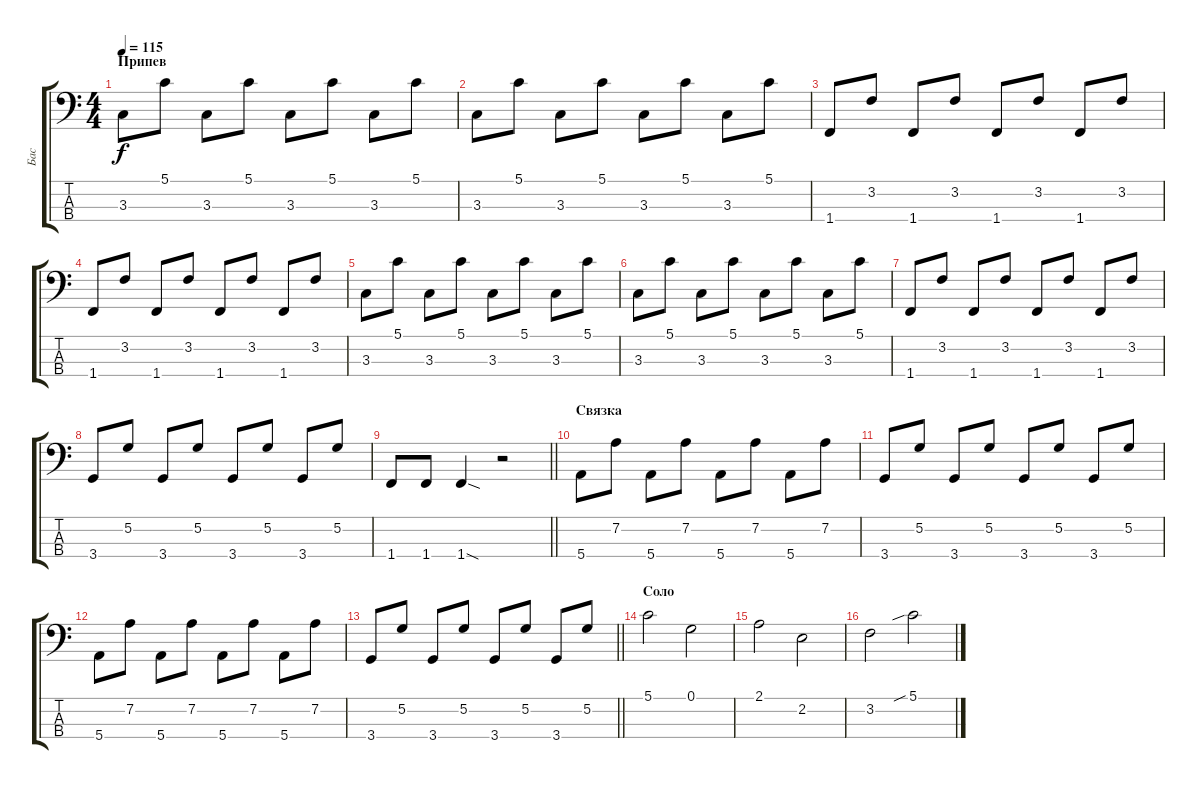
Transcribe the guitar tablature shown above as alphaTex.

\track ("Бас" "Бас") {instrument electricbassfinger}
\staff {score tabs}
\tuning (G2 D2 A1 E1) {hide}
\ts (4 4)
\section ("" "Припев")
\tempo 115
\clef f4
\ks c
3.3.8{dy f} 5.1.8 3.3.8 5.1.8 3.3.8 5.1.8 3.3.8 5.1.8 |
3.3.8 5.1.8 3.3.8 5.1.8 3.3.8 5.1.8 3.3.8 5.1.8 |
1.4.8 3.2.8 1.4.8 3.2.8 1.4.8 3.2.8 1.4.8 3.2.8 |
1.4.8 3.2.8 1.4.8 3.2.8 1.4.8 3.2.8 1.4.8 3.2.8 |
3.3.8 5.1.8 3.3.8 5.1.8 3.3.8 5.1.8 3.3.8 5.1.8 |
3.3.8 5.1.8 3.3.8 5.1.8 3.3.8 5.1.8 3.3.8 5.1.8 |
1.4.8 3.2.8 1.4.8 3.2.8 1.4.8 3.2.8 1.4.8 3.2.8 |
3.4.8 5.2.8 3.4.8 5.2.8 3.4.8 5.2.8 3.4.8 5.2.8 |
\barLineRight lightlight
1.4.8 1.4.8 1.4{sod}.4 r.2 |
\section ("" "Связка")
5.4.8 7.2.8 5.4.8 7.2.8 5.4.8 7.2.8 5.4.8 7.2.8 |
3.4.8 5.2.8 3.4.8 5.2.8 3.4.8 5.2.8 3.4.8 5.2.8 |
5.4.8 7.2.8 5.4.8 7.2.8 5.4.8 7.2.8 5.4.8 7.2.8 |
\barLineRight lightlight
3.4.8 5.2.8 3.4.8 5.2.8 3.4.8 5.2.8 3.4.8 5.2.8 |
\section ("" "Соло")
5.1.2 0.1.2 |
2.1.2 2.2.2 |
3.2.2 5.1{sib}.2
